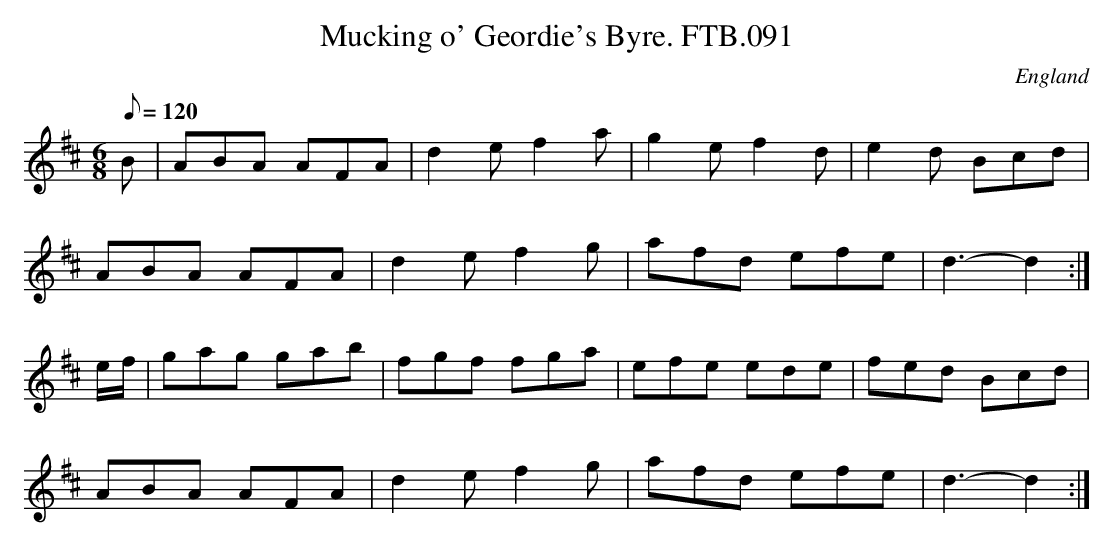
X:1
T:Mucking o' Geordie's Byre. FTB.091
M:6/8
L:1/8
Q:120
O:England
K:D
B|ABA AFA|d2e f2a|g2e f2d|e2d Bcd|
ABA AFA|d2e f2g|afd efe|d3-d2:|
e/f/|gag gab|fgf fga|efe ede|fed Bcd|
ABA AFA|d2e f2g|afd efe|d3-d2:|
